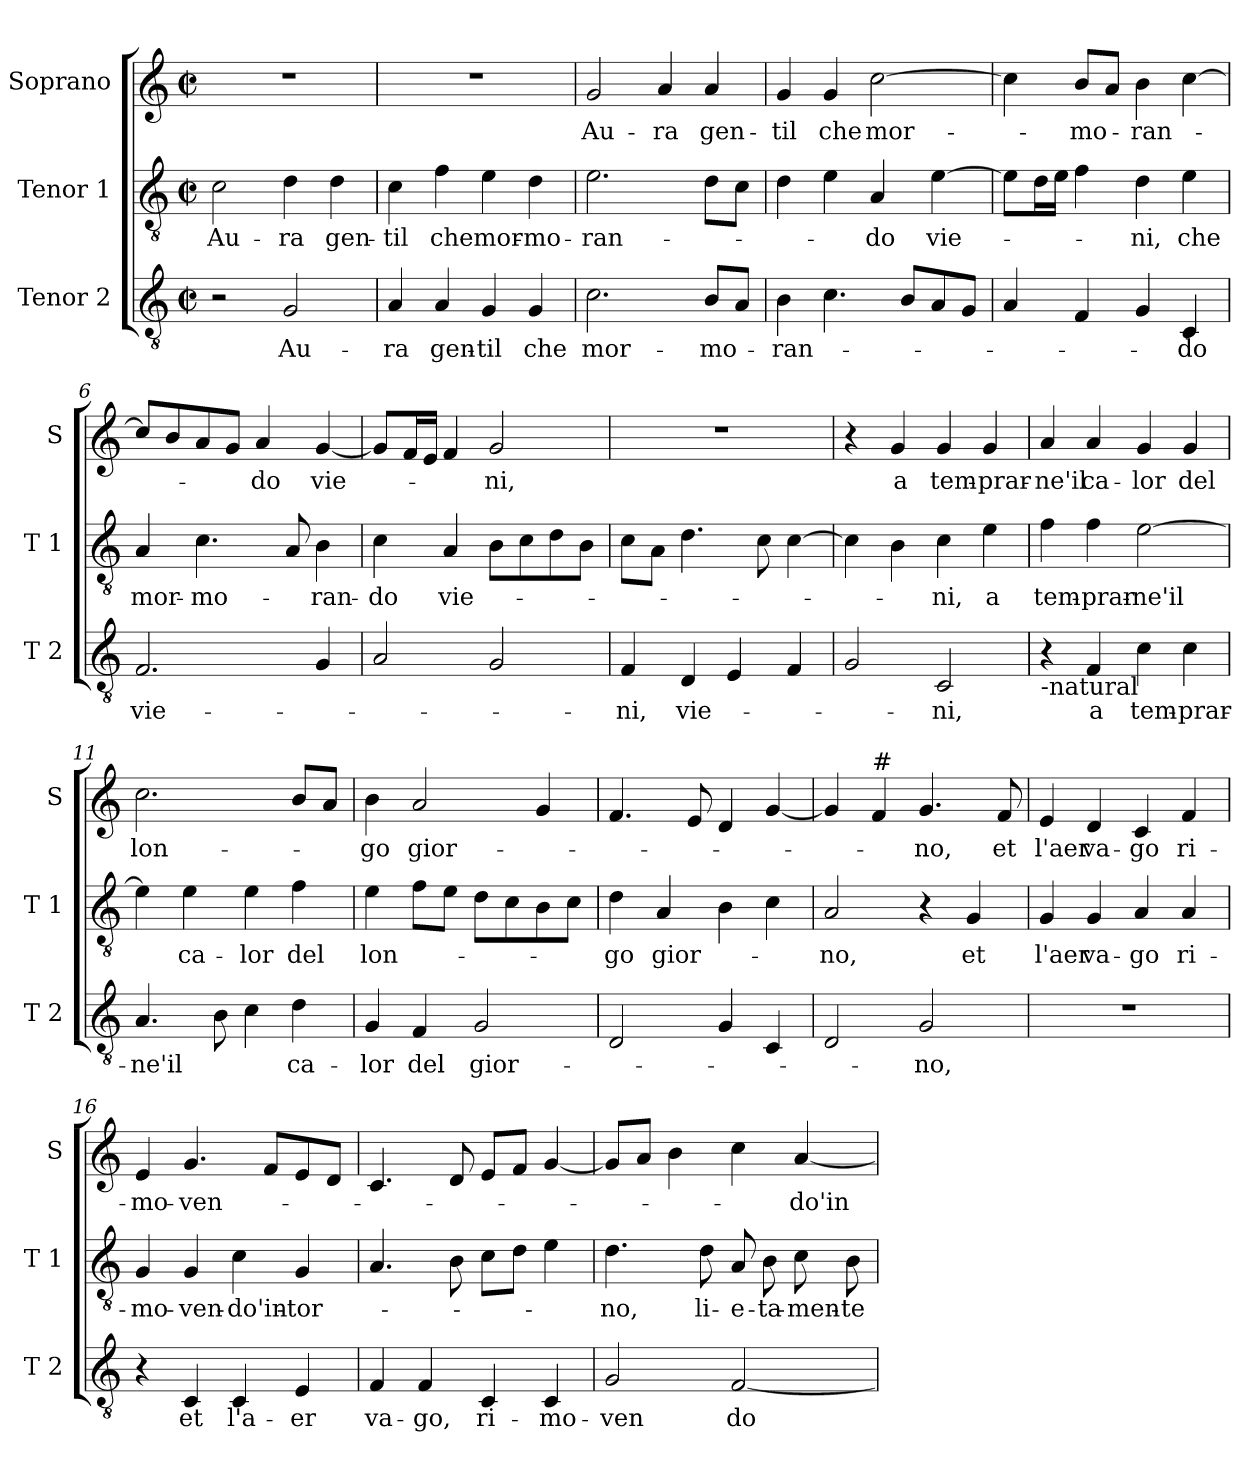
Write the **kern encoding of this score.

**kern	**text	**kern	**text	**kern	**text
*part3	*part3	*part2	*part2	*part1	*part1
*staff3	*staff3	*staff2	*staff2	*staff1	*staff1
*I"Tenor 2	*	*I"Tenor 1	*	*I"Soprano	*
*I'T 2	*	*I'T 1	*	*I'S	*
*clefGv2	*	*clefGv2	*	*clefG2	*
*k[]	*	*k[]	*	*k[]	*
*C:	*	*C:	*	*C:	*
*M2/2	*	*M2/2	*	*M2/2	*
*met(c|)	*	*met(c|)	*	*met(c|)	*
=1	=1	=1	=1	=1	=1
!	!	!	!LO:LY:b	!	!
2r	.	2c\	Au-	1r	.
!	!LO:LY:b	!	!LO:LY:b	!	!
2G/	Au-	4d\	-ra	.	.
!	!	!	!LO:LY:b	!	!
.	.	4d\	gen-	.	.
=2	=2	=2	=2	=2	=2
!	!LO:LY:b	!	!LO:LY:b	!	!
4A/	-ra	4c\	-til	1r	.
!	!LO:LY:b	!	!LO:LY:b	!	!
4A/	gen-	4f\	che	.	.
!	!LO:LY:b	!	!LO:LY:b	!	!
4G/	-til	4e\	mor-	.	.
!	!LO:LY:b	!	!LO:LY:b	!	!
4G/	che	4d\	-mo-	.	.
=3	=3	=3	=3	=3	=3
!	!LO:LY:b	!	!LO:LY:b	!	!LO:LY:b
2.c\	mor-	2.e\	-ran-	2g/	Au-
!	!	!	!	!	!LO:LY:b
.	.	.	.	4a/	-ra
!	!LO:LY:b	!	!	!	!LO:LY:b
8B/L	-mo-	8d\L	.	4a/	gen-
8A/J	.	8c\J	.	.	.
=4	=4	=4	=4	=4	=4
!	!LO:LY:b	!	!	!	!LO:LY:b
4B\	-ran-	4d\	.	4g/	-til
!	!	!	!	!	!LO:LY:b
4.c\	.	4e\	.	4g/	che
!	!	!	!LO:LY:b	!	!LO:LY:b
.	.	4A/	-do	[2cc\	mor-
8B/L	.	.	.	.	.
!	!	!	!LO:LY:b	!	!
8A/	.	[4e\	vie-	.	.
8G/J	.	.	.	.	.
=5	=5	=5	=5	=5	=5
4A/	.	8e\L]	.	4cc\]	.
.	.	16d\L	.	.	.
.	.	16e\JJ	.	.	.
!	!	!	!	!	!LO:LY:b
4F/	.	4f\	.	8b/L	-mo-
.	.	.	.	8a/J	.
!	!	!	!LO:LY:b	!	!LO:LY:b
4G/	.	4d\	-ni,	4b\	-ran-
!	!LO:LY:b	!	!LO:LY:b	!	!
4C/	-do	4e\	che	[4cc\	.
!!LO:LB:g=z
=6	=6	=6	=6	=6	=6
!	!LO:LY:b	!	!LO:LY:b	!	!
2.F/	vie-	4A/	mor-	8cc/L]	.
.	.	.	.	8b/	.
!	!	!	!LO:LY:b	!	!
.	.	4.c\	-mo-	8a/	.
.	.	.	.	8g/J	.
!	!	!	!	!	!LO:LY:b
.	.	.	.	4a/	-do
.	.	8A/	.	.	.
!	!	!	!LO:LY:b	!	!LO:LY:b
4G/	.	4B\	-ran-	[4g/	vie-
=7	=7	=7	=7	=7	=7
!	!	!	!LO:LY:b	!	!
2A/	.	4c\	-do	8g/L]	.
.	.	.	.	16f/L	.
.	.	.	.	16e/JJ	.
!	!	!	!LO:LY:b	!	!
.	.	4A/	vie-	4f/	.
!	!	!	!	!	!LO:LY:b
2G/	.	8B\L	.	2g/	-ni,
.	.	8c\	.	.	.
.	.	8d\	.	.	.
.	.	8B\J	.	.	.
=8	=8	=8	=8	=8	=8
!	!LO:LY:b	!	!	!	!
4F/	-ni,	8c\L	.	1r	.
.	.	8A\J	.	.	.
!	!LO:LY:b	!	!	!	!
4D/	vie-	4.d\	.	.	.
4E/	.	.	.	.	.
.	.	8c\	.	.	.
4F/	.	[4c\	.	.	.
=9	=9	=9	=9	=9	=9
2G/	.	4c\]	.	4r	.
!	!	!	!	!	!LO:LY:b
.	.	4B\	.	4g/	a
!	!LO:LY:b	!	!LO:LY:b	!	!LO:LY:b
2C/	-ni,	4c\	-ni,	4g/	tem-
!	!	!	!LO:LY:b	!	!LO:LY:b
.	.	4e\	a	4g/	-prar-
=10	=10	=10	=10	=10	=10
!LO:TX:b:t=-natural	!	!	!	!	!
!	!	!	!LO:LY:b	!	!LO:LY:b
4r	.	4f\	tem-	4a/	-ne'il
!	!LO:LY:b	!	!LO:LY:b	!	!LO:LY:b
4F/	a	4f\	-prar-	4a/	ca-
!	!LO:LY:b	!	!LO:LY:b	!	!LO:LY:b
4c\	tem-	[2e\	-ne'il	4g/	-lor
!	!LO:LY:b	!	!	!	!LO:LY:b
4c\	-prar-	.	.	4g/	del
!!LO:LB:g=z
=11	=11	=11	=11	=11	=11
!	!LO:LY:b	!	!	!	!LO:LY:b
4.A/	-ne'il	4e\]	.	2.cc\	lon-
!	!	!	!LO:LY:b	!	!
.	.	4e\	ca-	.	.
8B\	.	.	.	.	.
!	!	!	!LO:LY:b	!	!
4c\	.	4e\	-lor	.	.
!	!LO:LY:b	!	!LO:LY:b	!	!
4d\	ca-	4f\	del	8b/L	.
.	.	.	.	8a/J	.
=12	=12	=12	=12	=12	=12
!	!LO:LY:b	!	!LO:LY:b	!	!LO:LY:b
4G/	-lor	4e\	lon-	4b\	-go
!	!LO:LY:b	!	!	!	!LO:LY:b
4F/	del	8f\L	.	2a/	gior-
.	.	8e\J	.	.	.
!	!LO:LY:b	!	!	!	!
2G/	gior-	8d\L	.	.	.
.	.	8c\	.	.	.
.	.	8B\	.	4g/	.
.	.	8c\J	.	.	.
=13	=13	=13	=13	=13	=13
!	!	!	!LO:LY:b	!	!
2D/	.	4d\	-go	4.f/	.
!	!	!	!LO:LY:b	!	!
.	.	4A/	gior-	.	.
.	.	.	.	8e/	.
4G/	.	4B\	.	4d/	.
4C/	.	4c\	.	[4g/	.
=14	=14	=14	=14	=14	=14
!	!	!	!LO:LY:b	!	!
2D/	.	2A/	-no,	4g/]	.
!	!	!	!	!LO:TX:a:t=#	!
.	.	.	.	4f/	.
!	!LO:LY:b	!	!	!	!LO:LY:b
2G/	-no,	4r	.	4.g/	-no,
!	!	!	!LO:LY:b	!	!
.	.	4G/	et	.	.
!	!	!	!	!	!LO:LY:b
.	.	.	.	8f/	et
=15	=15	=15	=15	=15	=15
!	!	!	!LO:LY:b	!	!LO:LY:b
1r	.	4G/	l'aer	4e/	l'aer
!	!	!	!LO:LY:b	!	!LO:LY:b
.	.	4G/	va-	4d/	va-
!	!	!	!LO:LY:b	!	!LO:LY:b
.	.	4A/	-go	4c/	-go
!	!	!	!LO:LY:b	!	!LO:LY:b
.	.	4A/	ri-	4f/	ri-
!!LO:PB:g=z
=16	=16	=16	=16	=16	=16
!	!	!	!LO:LY:b	!	!LO:LY:b
4r	.	4G/	-mo-	4e/	-mo-
!	!LO:LY:b	!	!LO:LY:b	!	!LO:LY:b
4C/	et	4G/	-ven-	4.g/	-ven-
!	!LO:LY:b	!	!LO:LY:b	!	!
4C/	l'a-	4c\	-do'in-	.	.
.	.	.	.	8f/L	.
!	!LO:LY:b	!	!LO:LY:b	!	!
4E/	-er	4G/	-tor-	8e/	.
.	.	.	.	8d/J	.
=17	=17	=17	=17	=17	=17
!	!LO:LY:b	!	!	!	!
4F/	va-	4.A/	.	4.c/	.
!	!LO:LY:b	!	!	!	!
4F/	-go,	.	.	.	.
.	.	8B\	.	8d/	.
!	!LO:LY:b	!	!	!	!
4C/	ri-	8c\L	.	8e/L	.
.	.	8d\J	.	8f/J	.
!	!LO:LY:b	!	!	!	!
4C/	-mo-	4e\	.	[4g/	.
=18	=18	=18	=18	=18	=18
!	!LO:LY:b	!	!LO:LY:b	!	!
2G/	-ven	4.d\	-no,	8g/L]	.
.	.	.	.	8a/J	.
.	.	.	.	4b\	.
!	!	!	!LO:LY:b	!	!
.	.	8d\	li-	.	.
!	!LO:LY:b	!	!LO:LY:b	!	!
[2F/	do	8A/	-e-	4cc\	.
!	!	!	!LO:LY:b	!	!
.	.	8B\	-ta-	.	.
!	!	!	!LO:LY:b	!	!LO:LY:b
.	.	8c\	-men-	[4a/	-do'in-
!	!	!	!LO:LY:b	!	!
.	.	8B\	-te	.	.
=	=	=	=	=	=
*-	*-	*-	*-	*-	*-
